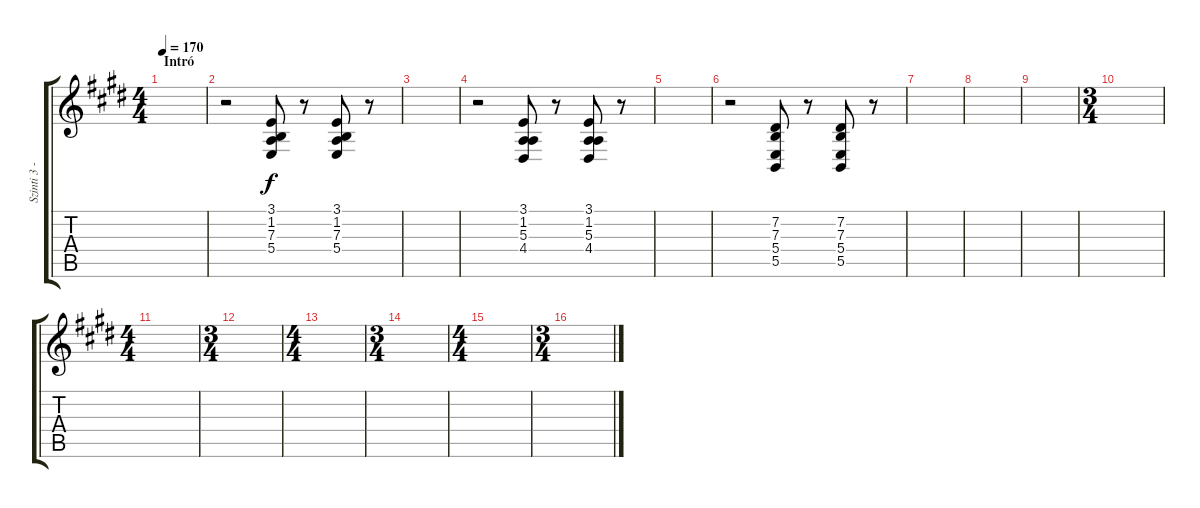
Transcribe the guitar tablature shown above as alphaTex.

\track ("Szinti 3 - French Horn" "Szinti 3 -") {instrument frenchhorn}
\staff {score tabs}
\tuning (Db4 Ab3 E3 B2 Gb2 Db2) {hide}
\ts (4 4)
\section ("" "Intró")
\tempo 170
\clef g2
\ks c#minor
|
r.2 (3.1 1.2 7.3 5.4).8 r.8 (3.1 1.2 7.3 5.4).8 r.8 |
|
r.2 (3.1 1.2 5.3 4.4).8 r.8 (3.1 1.2 5.3 4.4).8 r.8 |
|
r.2 (7.2 7.3 5.4 5.5).8 r.8 (7.2 7.3 5.4 5.5).8 r.8 |
|
|
|
\ts (3 4)
|
\ts (4 4)
|
\ts (3 4)
|
\ts (4 4)
|
\ts (3 4)
|
\ts (4 4)
|
\ts (3 4)
